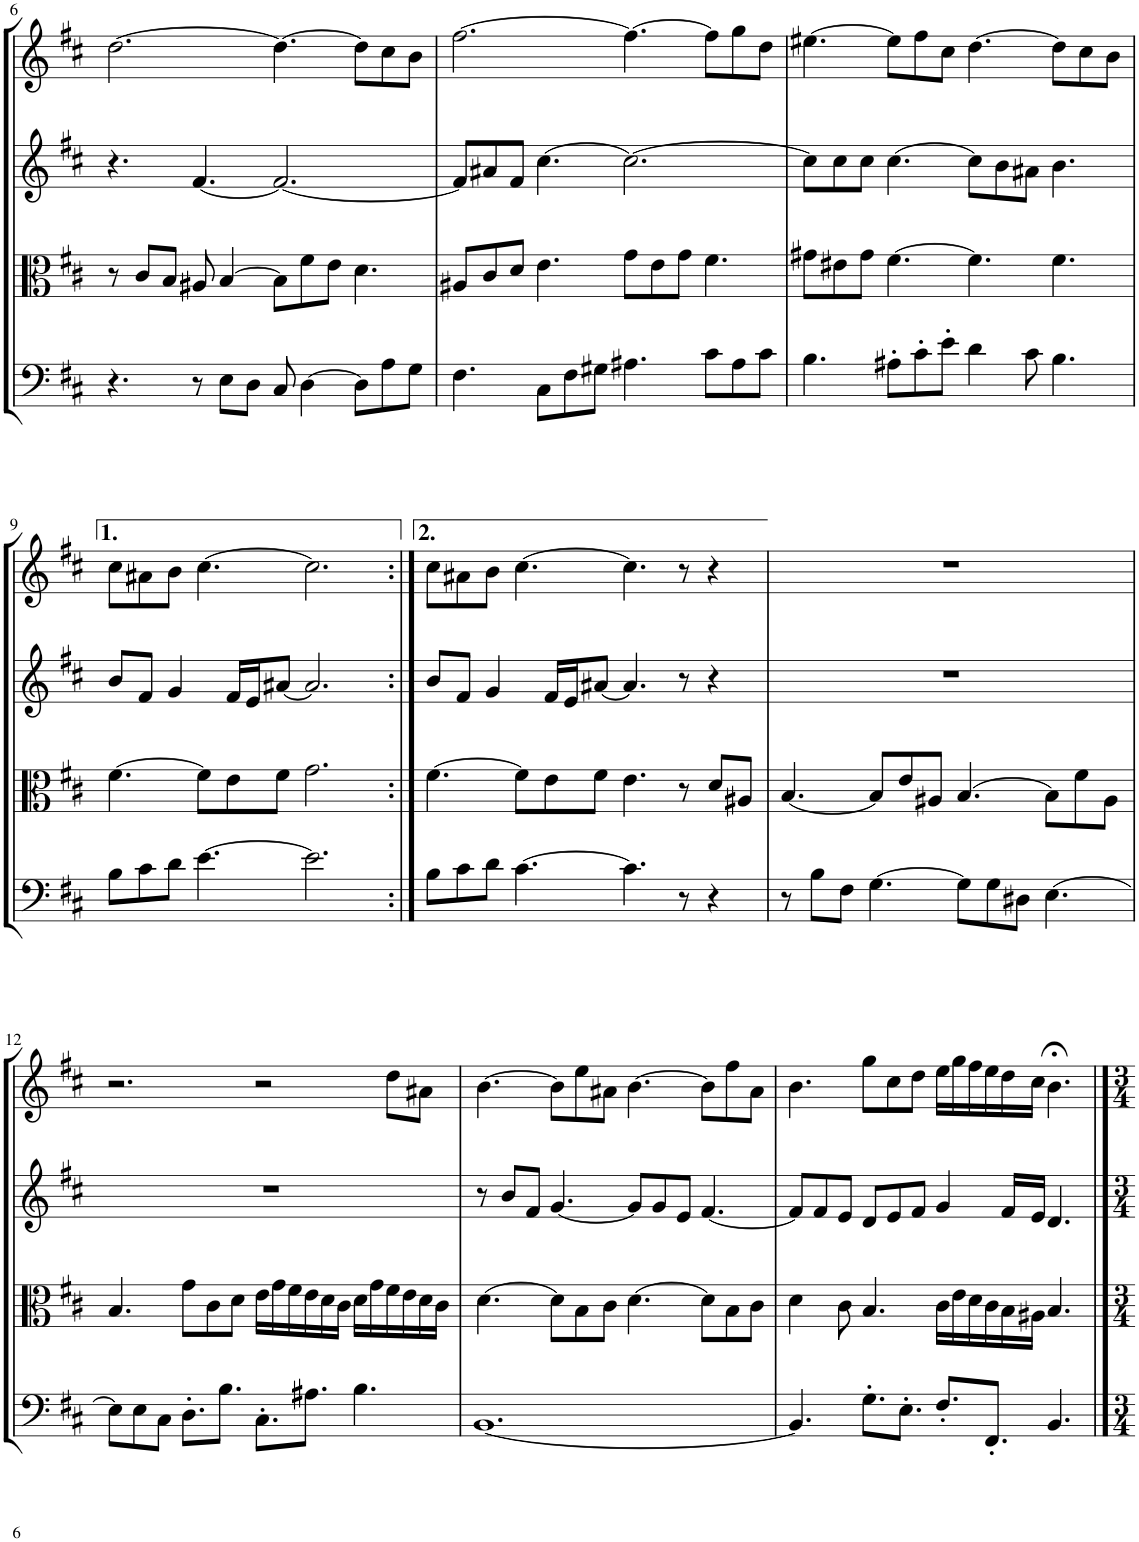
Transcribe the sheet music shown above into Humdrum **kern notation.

**kern	**kern	**kern	**kern
*part4	*part3	*part2	*part1
*staff4	*staff3	*staff2	*staff1
*I"Violoncello	*I"Viola	*I"Violin II	*I"Violin I
!!LO:PB:g=z
*clefF4	*clefC3	*clefG2	*clefG2
*k[f#c#]	*k[f#c#]	*k[f#c#]	*k[f#c#]
*M12/8	*M12/8	*M12/8	*M12/8
=6	=6	=6	=6
4.r	8r	4.r	[2.dd\
.	8c#/L	.	.
.	8B/J	.	.
8r	8A#X/	[4.f#/	.
8E\L	[4B/	.	.
8D\J	.	.	.
8C#/	8B\L]	2.f#/_	4.dd\_
[4D\	8f#\	.	.
.	8e\J	.	.
8D\L]	4.d\	.	8dd\L]
8A\	.	.	8cc#\
8G\J	.	.	8b\J
=7	=7	=7	=7
4.F#\	8A#X/L	8f#/L]	[2.ff#\
.	8c#/	8a#X/	.
.	8d/J	8f#/J	.
8C#\L	4.e\	[4.cc#\	.
8F#\	.	.	.
8G#X\J	.	.	.
4.A#X\	8g\L	2.cc#\_	4.ff#\_
.	8e\	.	.
.	8g\J	.	.
8c#\L	4.f#\	.	8ff#\L]
8A#\	.	.	8gg\
8c#\J	.	.	8dd\J
=8	=8	=8	=8
4.B\	8g#X\L	8cc#\L]	[4.ee#X\
.	8e#X\	8cc#\	.
.	8g#\J	8cc#\J	.
8A#X'\L	[4.f#\	[4.cc#\	8ee#\L]
8c#'\	.	.	8ff#\
8e'\J	.	.	8cc#\J
4d\	4.f#\]	8cc#\L]	[4.dd\
.	.	8b\	.
8c#\	.	8a#X\J	.
4.B\	4.f#\	4.b\	8dd\L]
.	.	.	8cc#\
.	.	.	8b\J
!!LO:LB:g=z
=9	=9	=9	=9
8B\L	[4.f#\	8b/L	8cc#\L
8c#\	.	8f#/J	8a#X\
8d\J	.	4g/	8b\J
[4.e\	8f#\L]	.	[4.cc#\
.	8e\	16f#/LL	.
.	.	16e/J	.
.	8f#\J	[8a#X/J	.
2.e\]	2.g\	2.a#/]	2.cc#\]
=10:|!	=10:|!	=10:|!	=10:|!
8B\L	[4.f#\	8b/L	8cc#\L
8c#\	.	8f#/J	8a#X\
8d\J	.	4g/	8b\J
[4.c#\	8f#\L]	.	[4.cc#\
.	8e\	16f#/LL	.
.	.	16e/J	.
.	8f#\J	[8a#X/J	.
4.c#\]	4.e\	4.a#/]	4.cc#\]
8r	8r	8r	8r
4r	8d/L	4r	4r
.	8A#X/J	.	.
=11	=11	=11	=11
8r	[4.B/	1.r	1.r
8B\L	.	.	.
8F#\J	.	.	.
[4.G\	8B/L]	.	.
.	8e/	.	.
.	8A#X/J	.	.
8G\L]	[4.B/	.	.
8G\	.	.	.
8D#X\J	.	.	.
[4.E\	8B\L]	.	.
.	8f#\	.	.
.	8A#\J	.	.
!!LO:LB:g=z
=12	=12	=12	=12
8E\L]	4.B/	1.r	2.r
8E\	.	.	.
8C#\J	.	.	.
8.D'\L	8g\L	.	.
.	8c#\	.	.
8.B\J	.	.	.
.	8d\J	.	.
8.C#'\L	16e\LL	.	2r
.	16g\	.	.
.	16f#\	.	.
8.A#X\J	16e\	.	.
.	16d\	.	.
.	16c#\JJ	.	.
4.B\	16d\LL	.	.
.	16g\	.	.
.	16f#\	.	8dd\L
.	16e\	.	.
.	16d\	.	8a#X\J
.	16c#\JJ	.	.
=13	=13	=13	=13
[1.BB	[4.d\	8r	[4.b\
.	.	8b/L	.
.	.	8f#/J	.
.	8d\L]	[4.g/	8b\L]
.	8B\	.	8ee\
.	8c#\J	.	8a#X\J
.	[4.d\	8g/L]	[4.b\
.	.	8g/	.
.	.	8e/J	.
.	8d\L]	[4.f#/	8b\L]
.	8B\	.	8ff#\
.	8c#\J	.	8a#\J
=14	=14	=14	=14
4.BB/]	4d\	8f#/L]	4.b\
.	.	8f#/	.
.	8c#\	8e/J	.
8.G'\L	4.B/	8d/L	8gg\L
.	.	8e/	8cc#\
8.E'\J	.	.	.
.	.	8f#/J	8dd\J
8.F#'/L	16c#\LL	4g/	16ee\LL
.	16e\	.	16gg\
.	16d\	.	16ff#\
8.FF#'/J	16c#\	.	16ee\
.	16B\	16f#/LL	16dd\
.	16A#X\JJ	16e/JJ	16cc#\JJ
4.BB/	4.B/	4.d/	4.b;<\
==	==	==	==
*-	*-	*-	*-
